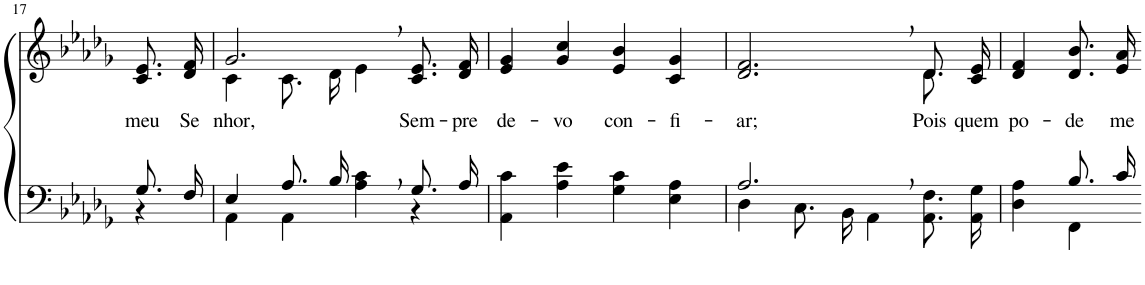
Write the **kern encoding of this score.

**kern	**kern	**text
*part2	*part1	*part1
*staff2	*staff1	*staff1
*I"Parte III e IV	*I"Parte I e II	*
!!LO:PB:g=z
*clefF4	*clefG2	*
*Trd-1c-2	*Trd-1c-2	*
*k[b-e-a-d-g-]	*k[b-e-a-d-g-]	*
*M4/4	*M4/4	*
=17	=17	=17
*^	*	*
!	!	!	!LO:LY:b
8.G-/L	4r	8.c/ 8.e-/L	meu
!	!	!	!LO:LY:b
16F/Jk	.	16d-/ 16f/Jk	Se-
=18	=18	=18	=18
*	*	*^	*
!	!	!	!	!LO:LY:b
4E-/	4AA-\	2.g-,/	4c\	-nhor,
8.A-/L	4AA-\	.	8.c\L	.
16B-/Jk	.	.	16d-\Jk	.
4ryy	4A-\ 4c\	.	4e-\	.
!	!	!	!	!LO:LY:b
8.G-/L	4r	8.c/ 8.e-/L	4ryy	Sem-
!	!	!	!	!LO:LY:b
16A-/Jk	.	16d-/ 16f/Jk	.	-pre
*v	*v	*	*	*
*	*v	*v	*
=19	=19	=19
!	!	!LO:LY:b
4AA-\ 4c\	4e-/ 4g-/	de-
!	!	!LO:LY:b
4A-\ 4e-\	4g-/ 4cc/	-vo
!	!	!LO:LY:b
4G-\ 4c\	4e-/ 4b-/	con-
!	!	!LO:LY:b
4E-\ 4A-\	4c/ 4g-/	-fi-
=20	=20	=20
*^	*	*
!	!	!	!LO:LY:b
*	*	*^	*
2.A-,/	4D-\	2.d-/, 2.f/,	2.ryy	-ar;
.	8.C\L	.	.	.
.	16BB-\Jk	.	.	.
.	4AA-\	.	.	.
!	!	!	!	!LO:LY:b
4ryy	8.AA-\ 8.F\L	8.d-/L	8.d-\	Pois
!	!	!	!	!LO:LY:b
.	16AA-\ 16G-\Jk	16c/ 16e-/Jk	16ryy	quem
=21	=21	=21	=21	=21
!	!	!	!	!LO:LY:b
*	*	*v	*v	*
4ryy	4D-\ 4A-\	4d-/ 4f/	po-
!	!	!	!LO:LY:b
8.B-/L	4FF\	8.d-/ 8.b-/L	-de
!	!	!	!LO:LY:b
16c/Jk	.	16e-/ 16a-/Jk	me
*v	*v	*	*
=-	=-	=-
*-	*-	*-
